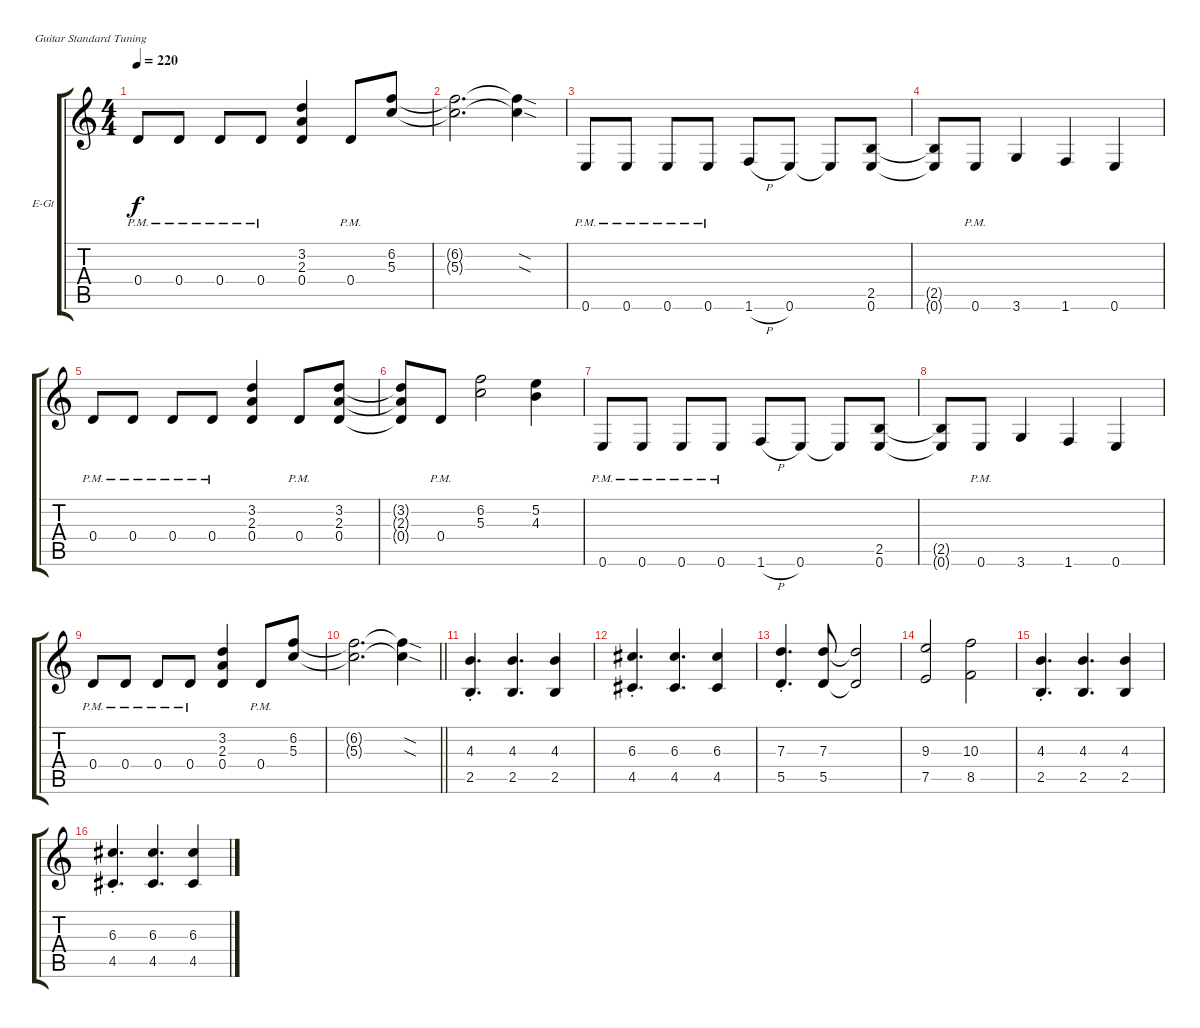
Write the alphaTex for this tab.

\bracketExtendMode groupsimilarinstruments
\firstSystemTrackNameOrientation horizontal
\otherSystemsTrackNameOrientation horizontal
\track ("Wolf Hoffmann" "E-Gt") {instrument distortionguitar}
\staff {score tabs}
\tuning (E4 B3 G3 D3 A2 E2)
\ts (4 4)
\tempo 220
\clef g2
\ks c
0.4{pm}.8{dy f} 0.4{pm}.8 0.4{pm}.8 0.4{pm}.8 (3.2 2.3 0.4).4 0.4{pm}.8 (6.2 5.3).8 |
(6.2{t} 5.3{t}).2{d} (6.2{sod t} 5.3{sod t}).4 |
0.6{pm}.8 0.6{pm}.8 0.6{pm}.8 0.6{pm}.8 1.6{h}.8 0.6.8 0.6{t}.8 (2.5 0.6).8 |
(2.5{t} 0.6{t}).8 0.6{pm}.8 3.6.4 1.6.4 0.6.4 |
0.4{pm}.8 0.4{pm}.8 0.4{pm}.8 0.4{pm}.8 (3.2 2.3 0.4).4 0.4{pm}.8 (3.2 2.3 0.4).8 |
(3.2{t} 2.3{t} 0.4{t}).8 0.4{pm}.8 (6.2 5.3).2 (5.2 4.3).4 |
0.6{pm}.8 0.6{pm}.8 0.6{pm}.8 0.6{pm}.8 1.6{h}.8 0.6.8 0.6{t}.8 (2.5 0.6).8 |
(2.5{t} 0.6{t}).8 0.6{pm}.8 3.6.4 1.6.4 0.6.4 |
0.4{pm}.8 0.4{pm}.8 0.4{pm}.8 0.4{pm}.8 (3.2 2.3 0.4).4 0.4{pm}.8 (6.2 5.3).8 |
\barLineRight lightlight
(6.2{t} 5.3{t}).2{d} (6.2{sod t} 5.3{sod t}).4 |
(4.3{st} 2.5{st}).4{d} (4.3 2.5).4{d} (4.3 2.5).4 |
(6.3{st} 4.5{st}).4{d} (6.3 4.5).4{d} (6.3 4.5).4 |
(7.3{st} 5.5{st}).4{d} (7.3 5.5).8 (7.3{t} 5.5{t}).2 |
(9.3 7.5).2 (10.3 8.5).2 |
(4.3{st} 2.5{st}).4{d} (4.3 2.5).4{d} (4.3 2.5).4 |
(6.3{st} 4.5{st}).4{d} (6.3 4.5).4{d} (6.3 4.5).4
